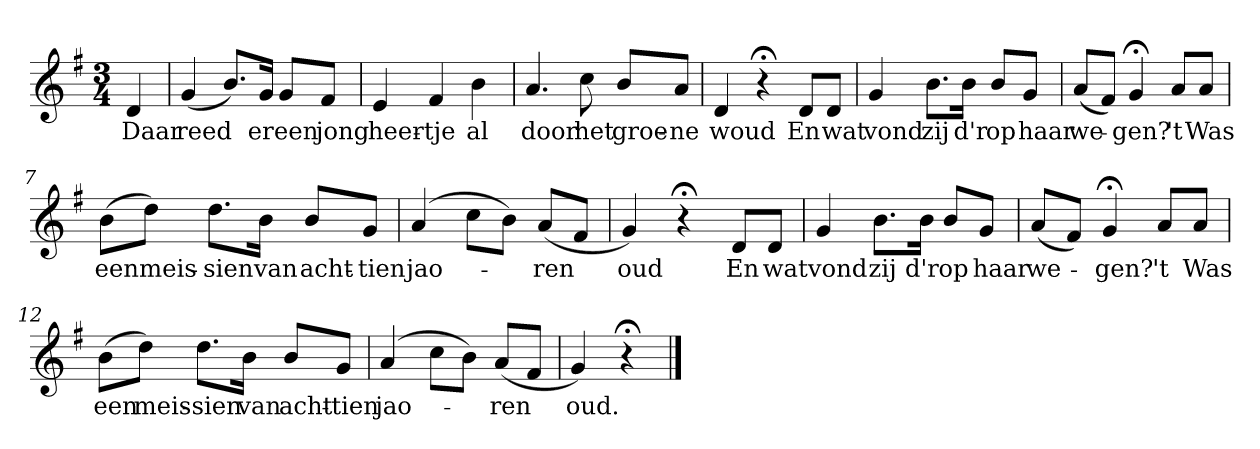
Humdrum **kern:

**kern	**text
*part1	*part1
*staff1	*staff1
*k[f#]	*
*G:	*
*M3/4	*
*MM120	*
=	=
4d	Daar
=1	=1
(4g	reed
8.bL)	.
16gJk	er
8gL	een
8f#J	jong
=2	=2
4e	heer-
4f#	-tje
4b	al
=3	=3
4.a	door
8cc	het
8bL	groe-
8aJ	-ne
=4	=4
4d	woud
4r;<	.
8dL	En
8dJ	wat
=5	=5
4g	vond
8.bL	zij
16bJk	d'r
8bL	op
8gJ	haar
=6	=6
(8aL	we-
8f#J)	.
4g;<	-gen?
8aL	't
8aJ	Was
=7	=7
(8bL	een
8ddJ)	meis-
8.ddL	-sien
16bJk	van
8bL	acht-
8gJ	-tien
=8	=8
(4a	jao-
8ccL	.
8bJ)	.
(8aL	-ren
8f#J	.
=9	=9
4g)	oud
4r;<	.
8dL	En
8dJ	wat
=10	=10
4g	vond
8.bL	zij
16bJk	d'r
8bL	op
8gJ	haar
=11	=11
(8aL	we-
8f#J)	.
4g;<	-gen?
8aL	't
8aJ	Was
=12	=12
(8bL	een
8ddJ)	meis-
8.ddL	-sien
16bJk	van
8bL	acht-
8gJ	-tien
=13	=13
(4a	jao-
8ccL	.
8bJ)	.
(8aL	-ren
8f#J	.
=14	=14
4g)	oud.
4r;<	.
==	==
*-	*-
